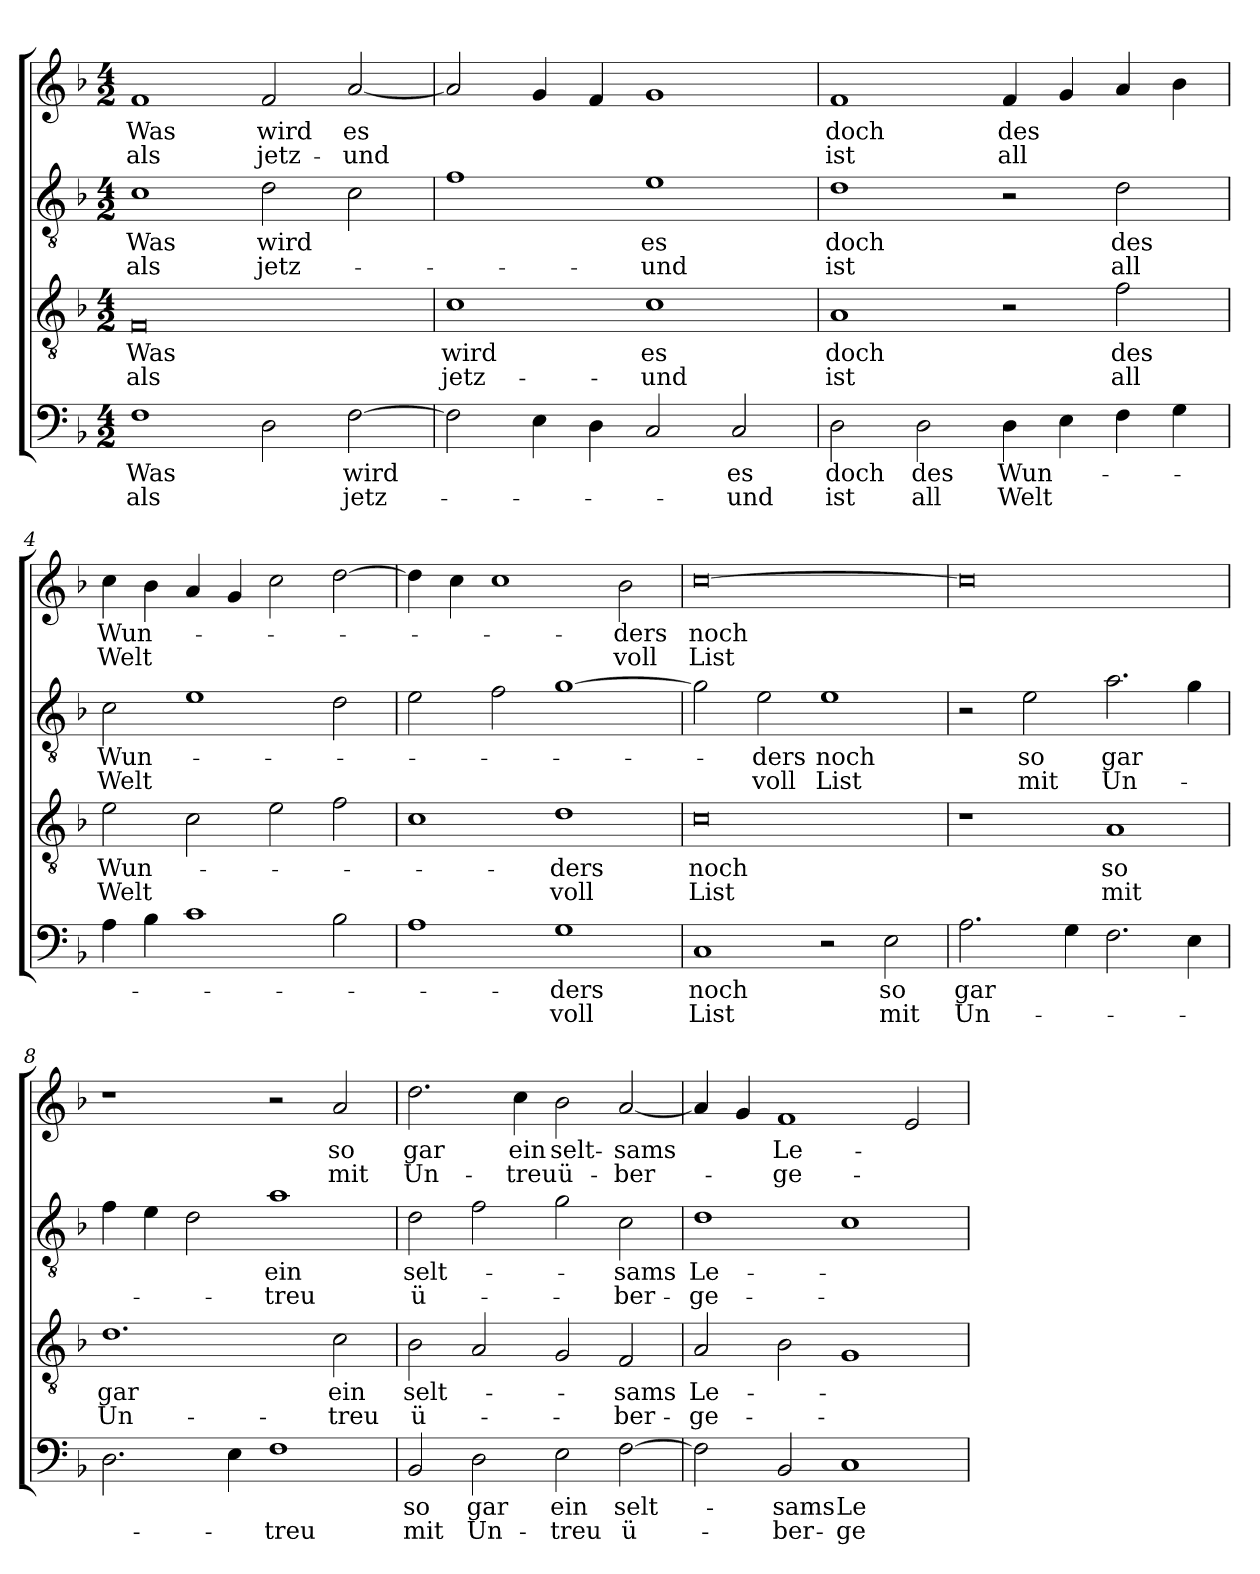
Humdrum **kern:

**kern	**text	**text	**kern	**text	**text	**kern	**text	**text	**kern	**text	**text
*part4	*part4	*part4	*part3	*part3	*part3	*part2	*part2	*part2	*part1	*part1	*part1
*staff4	*staff4	*staff4	*staff3	*staff3	*staff3	*staff2	*staff2	*staff2	*staff1	*staff1	*staff1
*clefF4	*	*	*clefGv2	*	*	*clefGv2	*	*	*clefG2	*	*
*k[b-]	*	*	*k[b-]	*	*	*k[b-]	*	*	*k[b-]	*	*
*F:	*	*	*F:	*	*	*F:	*	*	*F:	*	*
*M4/2	*	*	*M4/2	*	*	*M4/2	*	*	*M4/2	*	*
=1	=1	=1	=1	=1	=1	=1	=1	=1	=1	=1	=1
!	!LO:LY:b	!LO:LY:b	!	!LO:LY:b	!LO:LY:b	!	!LO:LY:b	!LO:LY:b	!	!LO:LY:b	!LO:LY:b
1F	Was	als	0F	Was	als	1c	Was	als	1f	Was	als
!	!	!	!	!	!	!	!LO:LY:b	!LO:LY:b	!	!LO:LY:b	!LO:LY:b
2D\	.	.	.	.	.	2d\	wird	jetz-	2f/	wird	jetz-
!	!LO:LY:b	!LO:LY:b	!	!	!	!	!	!	!	!LO:LY:b	!LO:LY:b
[2F\	wird	jetz-	.	.	.	2c\	.	.	[2a/	es	-und
=2	=2	=2	=2	=2	=2	=2	=2	=2	=2	=2	=2
!	!	!	!	!LO:LY:b	!LO:LY:b	!	!	!	!	!	!
2F\]	.	.	1c	wird	jetz-	1f	.	.	2a/]	.	.
4E\	.	.	.	.	.	.	.	.	4g/	.	.
4D\	.	.	.	.	.	.	.	.	4f/	.	.
!	!	!	!	!LO:LY:b	!LO:LY:b	!	!LO:LY:b	!LO:LY:b	!	!	!
2C/	.	.	1c	es	-und	1e	es	-und	1g	.	.
!	!LO:LY:b	!LO:LY:b	!	!	!	!	!	!	!	!	!
2C/	es	-und	.	.	.	.	.	.	.	.	.
=3	=3	=3	=3	=3	=3	=3	=3	=3	=3	=3	=3
!	!LO:LY:b	!LO:LY:b	!	!LO:LY:b	!LO:LY:b	!	!LO:LY:b	!LO:LY:b	!	!LO:LY:b	!LO:LY:b
2D\	doch	ist	1A	doch	ist	1d	doch	ist	1f	doch	ist
!	!LO:LY:b	!LO:LY:b	!	!	!	!	!	!	!	!	!
2D\	des	all	.	.	.	.	.	.	.	.	.
!	!LO:LY:b	!LO:LY:b	!	!	!	!	!	!	!	!LO:LY:b	!LO:LY:b
4D\	Wun-	Welt	2r	.	.	2r	.	.	4f/	des	all
4E\	.	.	.	.	.	.	.	.	4g/	.	.
!	!	!	!	!LO:LY:b	!LO:LY:b	!	!LO:LY:b	!LO:LY:b	!	!	!
4F\	.	.	2f\	des	all	2d\	des	all	4a/	.	.
4G\	.	.	.	.	.	.	.	.	4b-\	.	.
=4	=4	=4	=4	=4	=4	=4	=4	=4	=4	=4	=4
!	!	!	!	!LO:LY:b	!LO:LY:b	!	!LO:LY:b	!LO:LY:b	!	!LO:LY:b	!LO:LY:b
4A\	.	.	2e\	Wun-	Welt	2c\	Wun-	Welt	4cc\	Wun-	Welt
4B-\	.	.	.	.	.	.	.	.	4b-\	.	.
1c	.	.	2c\	.	.	1e	.	.	4a/	.	.
.	.	.	.	.	.	.	.	.	4g/	.	.
.	.	.	2e\	.	.	.	.	.	2cc\	.	.
2B-\	.	.	2f\	.	.	2d\	.	.	[2dd\	.	.
=5	=5	=5	=5	=5	=5	=5	=5	=5	=5	=5	=5
1A	.	.	1c	.	.	2e\	.	.	4dd\]	.	.
.	.	.	.	.	.	.	.	.	4cc\	.	.
.	.	.	.	.	.	2f\	.	.	1cc	.	.
!	!LO:LY:b	!LO:LY:b	!	!LO:LY:b	!LO:LY:b	!	!	!	!	!	!
1G	-ders	voll	1d	-ders	voll	[1g	.	.	.	.	.
!	!	!	!	!	!	!	!	!	!	!LO:LY:b	!LO:LY:b
.	.	.	.	.	.	.	.	.	2b-\	-ders	voll
!!LO:LB:g=z
=6	=6	=6	=6	=6	=6	=6	=6	=6	=6	=6	=6
!	!LO:LY:b	!LO:LY:b	!	!LO:LY:b	!LO:LY:b	!	!	!	!	!LO:LY:b	!LO:LY:b
1C	noch	List	0c	noch	List	2g\]	.	.	[0cc	noch	List
!	!	!	!	!	!	!	!LO:LY:b	!LO:LY:b	!	!	!
.	.	.	.	.	.	2e\	-ders	voll	.	.	.
!	!	!	!	!	!	!	!LO:LY:b	!LO:LY:b	!	!	!
2r	.	.	.	.	.	1e	noch	List	.	.	.
!	!LO:LY:b	!LO:LY:b	!	!	!	!	!	!	!	!	!
2E\	so	mit	.	.	.	.	.	.	.	.	.
=7	=7	=7	=7	=7	=7	=7	=7	=7	=7	=7	=7
!	!LO:LY:b	!LO:LY:b	!	!	!	!	!	!	!	!	!
2.A\	gar	Un-	1r	.	.	2r	.	.	0cc]	.	.
!	!	!	!	!	!	!	!LO:LY:b	!LO:LY:b	!	!	!
.	.	.	.	.	.	2e\	so	mit	.	.	.
4G\	.	.	.	.	.	.	.	.	.	.	.
!	!	!	!	!LO:LY:b	!LO:LY:b	!	!LO:LY:b	!LO:LY:b	!	!	!
2.F\	.	.	1A	so	mit	2.a\	gar	Un-	.	.	.
4E\	.	.	.	.	.	4g\	.	.	.	.	.
=8	=8	=8	=8	=8	=8	=8	=8	=8	=8	=8	=8
!	!	!	!	!LO:LY:b	!LO:LY:b	!	!	!	!	!	!
2.D\	.	.	1.d	gar	Un-	4f\	.	.	1r	.	.
.	.	.	.	.	.	4e\	.	.	.	.	.
.	.	.	.	.	.	2d\	.	.	.	.	.
4E\	.	.	.	.	.	.	.	.	.	.	.
!	!	!LO:LY:b	!	!	!	!	!LO:LY:b	!LO:LY:b	!	!	!
1F	.	-treu	.	.	.	1a	ein	-treu	2r	.	.
!	!	!	!	!LO:LY:b	!LO:LY:b	!	!	!	!	!LO:LY:b	!LO:LY:b
.	.	.	2c\	ein	-treu	.	.	.	2a/	so	mit
=9	=9	=9	=9	=9	=9	=9	=9	=9	=9	=9	=9
!	!LO:LY:b	!LO:LY:b	!	!LO:LY:b	!LO:LY:b	!	!LO:LY:b	!LO:LY:b	!	!LO:LY:b	!LO:LY:b
2BB-/	so	mit	2B-\	selt-	ü-	2d\	selt-	ü-	2.dd\	gar	Un-
!	!LO:LY:b	!LO:LY:b	!	!	!	!	!	!	!	!	!
2D\	gar	Un-	2A/	.	.	2f\	.	.	.	.	.
!	!	!	!	!	!	!	!	!	!	!LO:LY:b	!LO:LY:b
.	.	.	.	.	.	.	.	.	4cc\	ein	-treu
!	!LO:LY:b	!LO:LY:b	!	!	!	!	!	!	!	!LO:LY:b	!LO:LY:b
2E\	ein	-treu	2G/	.	.	2g\	.	.	2b-\	selt-	ü-
!	!LO:LY:b	!LO:LY:b	!	!LO:LY:b	!LO:LY:b	!	!LO:LY:b	!LO:LY:b	!	!LO:LY:b	!LO:LY:b
[2F\	selt-	ü-	2F/	-sams	-ber-	2c\	-sams	-ber-	[2a/	-sams	-ber-
=10	=10	=10	=10	=10	=10	=10	=10	=10	=10	=10	=10
!	!	!	!	!LO:LY:b	!LO:LY:b	!	!LO:LY:b	!LO:LY:b	!	!	!
2F\]	.	.	2A/	Le-	-ge-	1d	Le-	-ge-	4a/]	.	.
.	.	.	.	.	.	.	.	.	4g/	.	.
!	!LO:LY:b	!LO:LY:b	!	!	!	!	!	!	!	!LO:LY:b	!LO:LY:b
2BB-/	-sams	-ber-	2B-\	.	.	.	.	.	1f	Le-	-ge-
!	!LO:LY:b	!LO:LY:b	!	!	!	!	!	!	!	!	!
1C	Le-	-ge-	1G	.	.	1c	.	.	.	.	.
.	.	.	.	.	.	.	.	.	2e/	.	.
=	=	=	=	=	=	=	=	=	=	=	=
*-	*-	*-	*-	*-	*-	*-	*-	*-	*-	*-	*-
